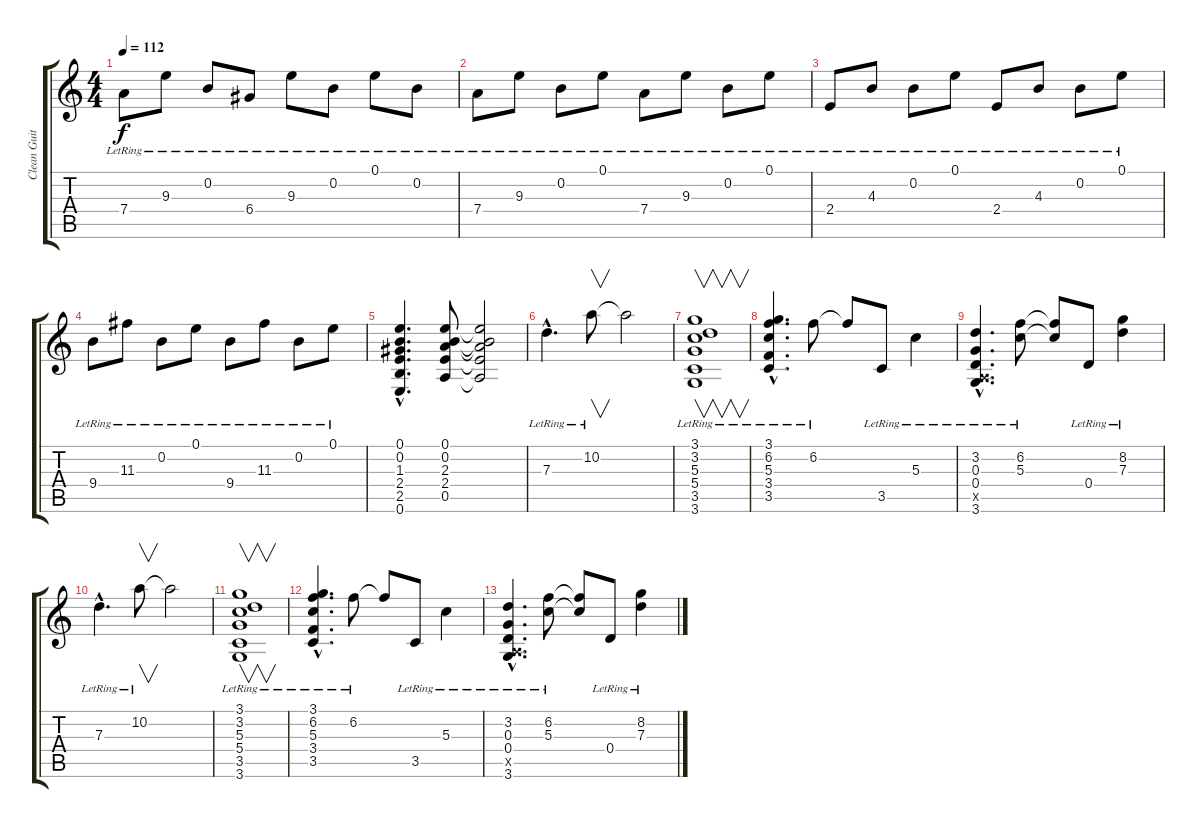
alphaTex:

\track ("Clean Guitar" "Clean Guit") {instrument electricguitarclean}
\staff {score tabs}
\tuning (E4 B3 G3 D3 A2 E2) {hide}
\ts (4 4)
\tempo 112
\clef g2
\ks c
7.4{lr}.8{dy f} 9.3{lr}.8 0.2{lr}.8 6.4{lr}.8 9.3{lr}.8 0.2{lr}.8 0.1{lr}.8 0.2{lr}.8 |
7.4{lr}.8 9.3{lr}.8 0.2{lr}.8 0.1{lr}.8 7.4{lr}.8 9.3{lr}.8 0.2{lr}.8 0.1{lr}.8 |
2.4{lr}.8 4.3{lr}.8 0.2{lr}.8 0.1{lr}.8 2.4{lr}.8 4.3{lr}.8 0.2{lr}.8 0.1{lr}.8 |
9.4{lr}.8 11.3{lr}.8 0.2{lr}.8 0.1{lr}.8 9.4{lr}.8 11.3{lr}.8 0.2{lr}.8 0.1{lr}.8 |
(0.1{hac} 0.2{hac} 1.3{hac} 2.4{hac} 2.5{hac} 0.6{hac}).4{d} (0.1 0.2 2.3 2.4 0.5).8 (0.1{t} 0.2{t} 2.3{t} 2.4{t} 0.5{t}).2 |
7.3{hac lr}.4{d} 10.2{lr}.8{v} 10.2{t}.2 |
(3.1{lr} 3.2{lr} 5.3{lr} 5.4{lr} 3.5{lr} 3.6{lr}).1{v} |
(3.1{hac lr} 6.2{hac lr} 5.3{hac lr} 3.4{hac lr} 3.5{hac lr}).4{d} 6.2{lr}.8 6.2{t}.8 3.5{lr}.8 5.3{lr}.4 |
(3.2{hac lr} 0.3{hac lr} 0.4{hac lr} 0.5{hac x} 3.6{hac lr}).4{d} (6.2{lr} 5.3{lr}).8 (6.2{t} 5.3{t}).8 0.4{lr}.8 (8.2{lr} 7.3{lr}).4 |
7.3{hac lr}.4{d} 10.2{lr}.8{v} 10.2{t}.2 |
(3.1{lr} 3.2{lr} 5.3{lr} 5.4{lr} 3.5{lr} 3.6{lr}).1{v} |
(3.1{hac lr} 6.2{hac lr} 5.3{hac lr} 3.4{hac lr} 3.5{hac lr}).4{d} 6.2{lr}.8 6.2{t}.8 3.5{lr}.8 5.3{lr}.4 |
(3.2{hac lr} 0.3{hac lr} 0.4{hac lr} 0.5{hac x} 3.6{hac lr}).4{d} (6.2{lr} 5.3{lr}).8 (6.2{t} 5.3{t}).8 0.4{lr}.8 (8.2{lr} 7.3{lr}).4
